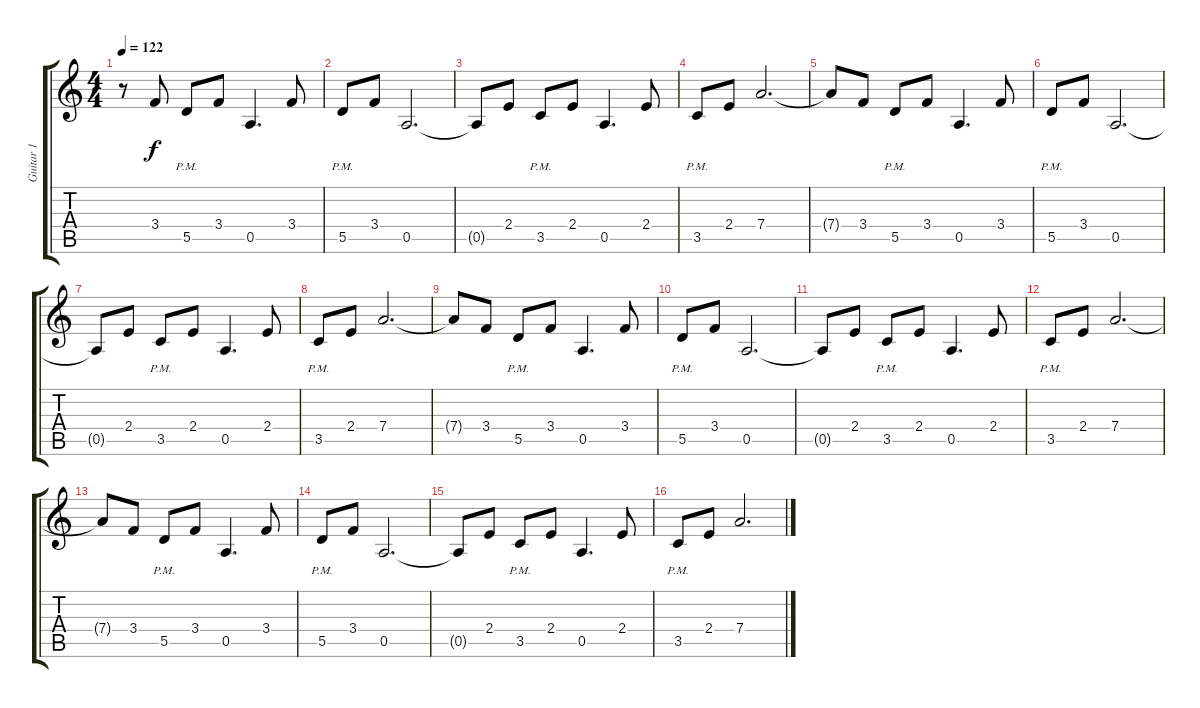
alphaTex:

\track ("Guitar 1" "Guitar 1") {instrument distortionguitar}
\staff {score tabs}
\tuning (E4 B3 G3 D3 A2 E2) {hide}
\ts (4 4)
\tempo 122
\clef g2
\ks c
r.8{dy f instrument distortionguitar} 3.4.8 5.5{pm}.8 3.4.8 0.5.4{d} 3.4.8 |
5.5{pm}.8 3.4.8 0.5.2{d} |
0.5{t}.8 2.4.8 3.5{pm}.8 2.4.8 0.5.4{d} 2.4.8 |
3.5{pm}.8 2.4.8 7.4.2{d} |
7.4{t}.8 3.4.8 5.5{pm}.8 3.4.8 0.5.4{d} 3.4.8 |
5.5{pm}.8 3.4.8 0.5.2{d} |
0.5{t}.8 2.4.8 3.5{pm}.8 2.4.8 0.5.4{d} 2.4.8 |
3.5{pm}.8 2.4.8 7.4.2{d} |
7.4{t}.8 3.4.8 5.5{pm}.8 3.4.8 0.5.4{d} 3.4.8 |
5.5{pm}.8 3.4.8 0.5.2{d} |
0.5{t}.8 2.4.8 3.5{pm}.8 2.4.8 0.5.4{d} 2.4.8 |
3.5{pm}.8 2.4.8 7.4.2{d} |
7.4{t}.8 3.4.8 5.5{pm}.8 3.4.8 0.5.4{d} 3.4.8 |
5.5{pm}.8 3.4.8 0.5.2{d} |
0.5{t}.8 2.4.8 3.5{pm}.8 2.4.8 0.5.4{d} 2.4.8 |
3.5{pm}.8 2.4.8 7.4.2{d}
